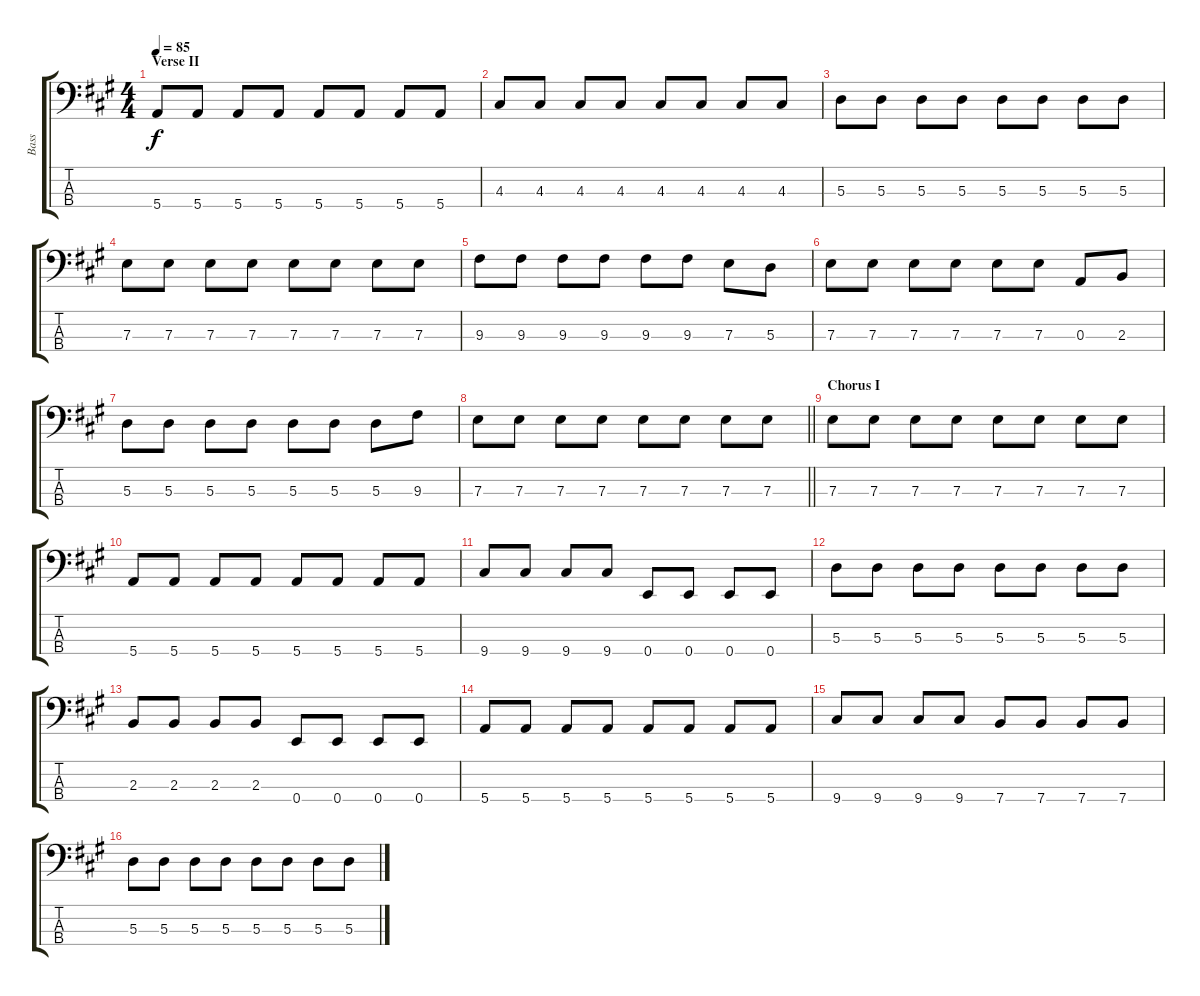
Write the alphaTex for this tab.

\track ("Bass" "Bass") {instrument electricbassfinger}
\staff {score tabs}
\tuning (G2 D2 A1 E1) {hide}
\ts (4 4)
\section ("" "Verse II")
\tempo 85
\clef f4
\ks a
5.4.8{dy f} 5.4.8 5.4.8 5.4.8 5.4.8 5.4.8 5.4.8 5.4.8 |
4.3.8 4.3.8 4.3.8 4.3.8 4.3.8 4.3.8 4.3.8 4.3.8 |
5.3.8 5.3.8 5.3.8 5.3.8 5.3.8 5.3.8 5.3.8 5.3.8 |
7.3.8 7.3.8 7.3.8 7.3.8 7.3.8 7.3.8 7.3.8 7.3.8 |
9.3.8 9.3.8 9.3.8 9.3.8 9.3.8 9.3.8 7.3.8 5.3.8 |
7.3.8 7.3.8 7.3.8 7.3.8 7.3.8 7.3.8 0.3.8 2.3.8 |
5.3.8 5.3.8 5.3.8 5.3.8 5.3.8 5.3.8 5.3.8 9.3.8 |
\barLineRight lightlight
7.3.8 7.3.8 7.3.8 7.3.8 7.3.8 7.3.8 7.3.8 7.3.8 |
\section ("" "Chorus I")
7.3.8 7.3.8 7.3.8 7.3.8 7.3.8 7.3.8 7.3.8 7.3.8 |
5.4.8 5.4.8 5.4.8 5.4.8 5.4.8 5.4.8 5.4.8 5.4.8 |
9.4.8 9.4.8 9.4.8 9.4.8 0.4.8 0.4.8 0.4.8 0.4.8 |
5.3.8 5.3.8 5.3.8 5.3.8 5.3.8 5.3.8 5.3.8 5.3.8 |
2.3.8 2.3.8 2.3.8 2.3.8 0.4.8 0.4.8 0.4.8 0.4.8 |
5.4.8 5.4.8 5.4.8 5.4.8 5.4.8 5.4.8 5.4.8 5.4.8 |
9.4.8 9.4.8 9.4.8 9.4.8 7.4.8 7.4.8 7.4.8 7.4.8 |
5.3.8 5.3.8 5.3.8 5.3.8 5.3.8 5.3.8 5.3.8 5.3.8
